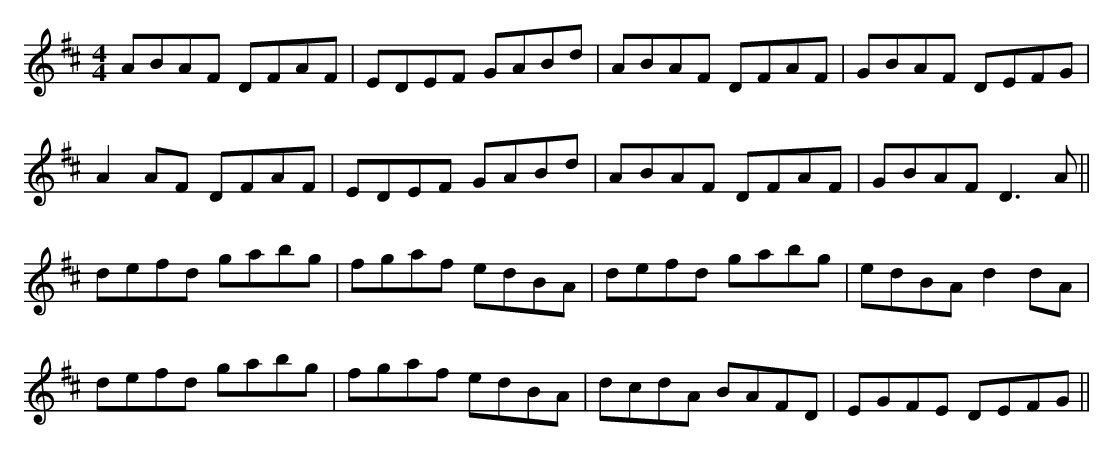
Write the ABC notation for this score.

X:1
M:4/4
K:D
ABAF DFAF|EDEF GABd|ABAF DFAF|GBAF DEFG|
A2 AF DFAF|EDEF GABd|ABAF DFAF|GBAF D3 A||
defd gabg|fgaf edBA|defd gabg|edBA d2 dA|
defd gabg|fgaf edBA|dcdA BAFD|EGFE DEFG||
